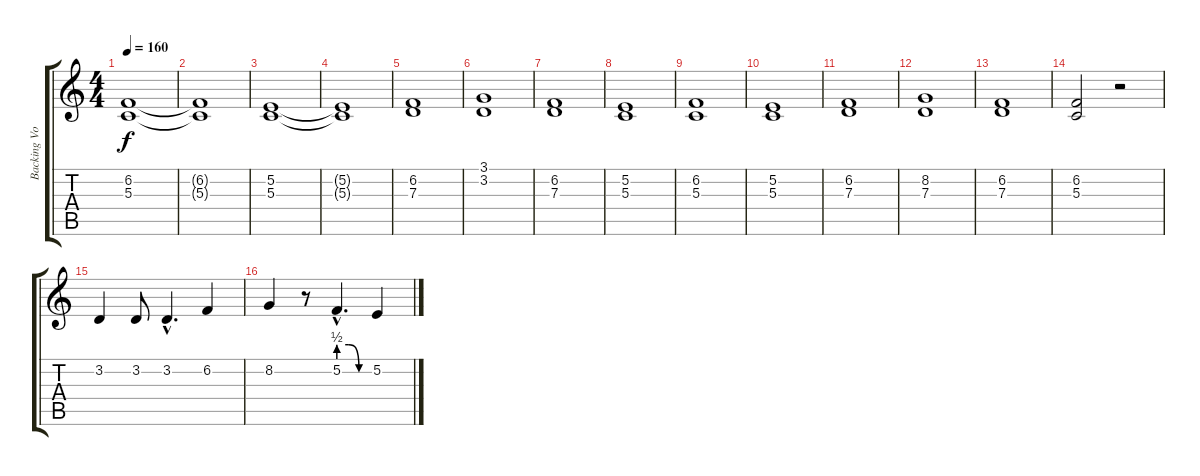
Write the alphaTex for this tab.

\track ("Backing Vocals" "Backing Vo") {instrument choiraahs}
\staff {score tabs}
\tuning (E4 B3 G3 D3 A2 E2) {hide}
\ts (4 4)
\tempo 160
\clef g2
\ks c
(6.2 5.3).1{dy f} |
(6.2{t} 5.3{t}).1 |
(5.2 5.3).1 |
(5.2{t} 5.3{t}).1 |
(6.2 7.3).1 |
(3.1 3.2).1 |
(6.2 7.3).1 |
(5.2 5.3).1 |
(6.2 5.3).1{volume 12} |
(5.2 5.3).1 |
(6.2 7.3).1 |
(8.2 7.3).1 |
(6.2 7.3).1 |
(6.2 5.3).2 r.2 |
3.2.4 3.2.8 3.2{hac}.4{d} 6.2.4 |
8.2.4 r.8 5.2{be (custom 0 2 20 2 40 0 60 0) hac}.4{d} 5.2.4
